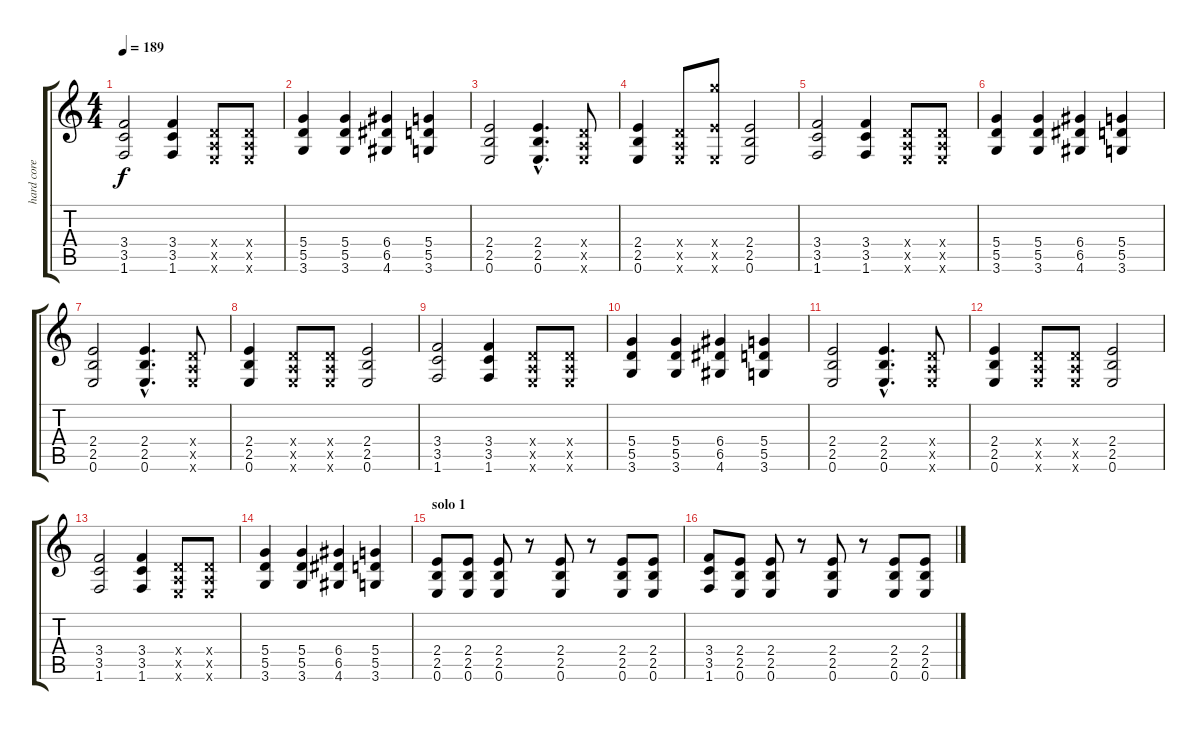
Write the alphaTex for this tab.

\track ("hard core" "hard core") {instrument overdrivenguitar}
\staff {score tabs}
\tuning (E4 B3 G3 D3 A2 E2) {hide}
\ts (4 4)
\tempo 189
\clef g2
\ks c
(3.4 3.5 1.6).2{dy f} (3.4 3.5 1.6).4 (0.4{x} 0.5{x} 0.6{x}).8 (0.4{x} 0.5{x} 0.6{x}).8 |
(5.4 5.5 3.6).4 (5.4 5.5 3.6).4 (6.4 6.5 4.6).4 (5.4 5.5 3.6).4 |
(2.4 2.5 0.6).2 (2.4{hac} 2.5{hac} 0.6{hac}).4{d} (0.4{x} 0.5{x} 0.6{x}).8 |
(2.4 2.5 0.6).4 (0.4{x} 0.5{x} 0.6{x}).8 (2.4{x} 22.5{x} 0.6{x}).8 (2.4 2.5 0.6).2 |
(3.4 3.5 1.6).2 (3.4 3.5 1.6).4 (0.4{x} 0.5{x} 0.6{x}).8 (0.4{x} 0.5{x} 0.6{x}).8 |
(5.4 5.5 3.6).4 (5.4 5.5 3.6).4 (6.4 6.5 4.6).4 (5.4 5.5 3.6).4 |
(2.4 2.5 0.6).2 (2.4{hac} 2.5{hac} 0.6{hac}).4{d} (0.4{x} 0.5{x} 0.6{x}).8 |
(2.4 2.5 0.6).4 (0.4{x} 0.5{x} 0.6{x}).8 (0.4{x} 0.5{x} 0.6{x}).8 (2.4 2.5 0.6).2 |
(3.4 3.5 1.6).2 (3.4 3.5 1.6).4 (0.4{x} 0.5{x} 0.6{x}).8 (0.4{x} 0.5{x} 0.6{x}).8 |
(5.4 5.5 3.6).4 (5.4 5.5 3.6).4 (6.4 6.5 4.6).4 (5.4 5.5 3.6).4 |
(2.4 2.5 0.6).2 (2.4{hac} 2.5{hac} 0.6{hac}).4{d} (0.4{x} 0.5{x} 0.6{x}).8 |
(2.4 2.5 0.6).4 (0.4{x} 0.5{x} 0.6{x}).8 (0.4{x} 0.5{x} 0.6{x}).8 (2.4 2.5 0.6).2 |
(3.4 3.5 1.6).2 (3.4 3.5 1.6).4 (0.4{x} 0.5{x} 0.6{x}).8 (0.4{x} 0.5{x} 0.6{x}).8 |
(5.4 5.5 3.6).4 (5.4 5.5 3.6).4 (6.4 6.5 4.6).4 (5.4 5.5 3.6).4 |
\section ("" "solo 1")
(2.4 2.5 0.6).8 (2.4 2.5 0.6).8 (2.4 2.5 0.6).8 r.8 (2.4 2.5 0.6).8 r.8 (2.4 2.5 0.6).8 (2.4 2.5 0.6).8 |
(3.4 3.5 1.6).8 (2.4 2.5 0.6).8 (2.4 2.5 0.6).8 r.8 (2.4 2.5 0.6).8 r.8 (2.4 2.5 0.6).8 (2.4 2.5 0.6).8
